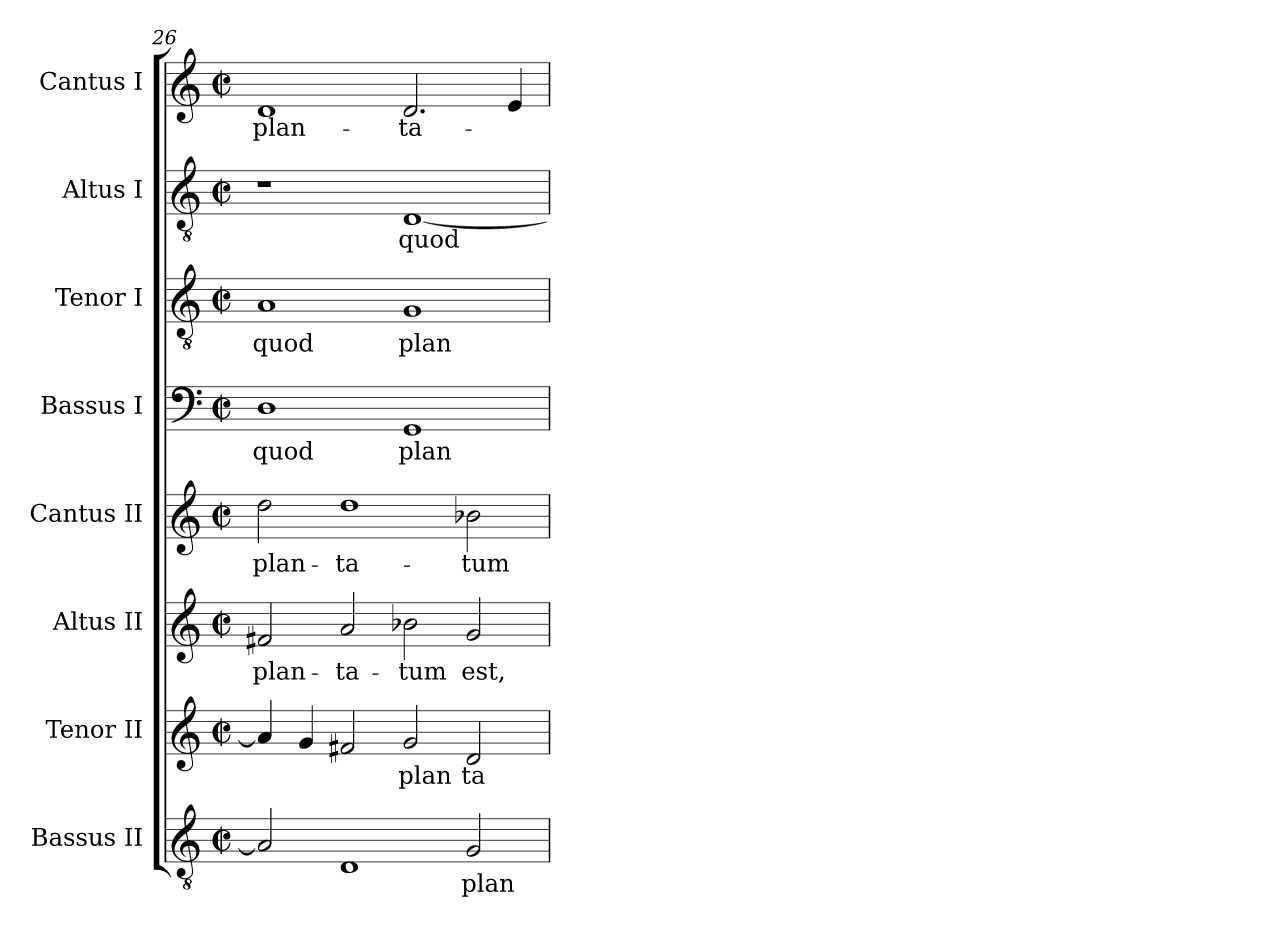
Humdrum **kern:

**kern	**text	**kern	**text	**kern	**text	**kern	**text	**kern	**text	**kern	**text	**kern	**text	**kern	**text
*part8	*part8	*part7	*part7	*part6	*part6	*part5	*part5	*part4	*part4	*part3	*part3	*part2	*part2	*part1	*part1
*staff8	*staff8	*staff7	*staff7	*staff6	*staff6	*staff5	*staff5	*staff4	*staff4	*staff3	*staff3	*staff2	*staff2	*staff1	*staff1
*I"Bassus II	*	*I"Tenor II	*	*I"Altus II	*	*I"Cantus II	*	*I"Bassus I	*	*I"Tenor I	*	*I"Altus I	*	*I"Cantus I	*
*clefGv2	*	*clefG2	*	*clefG2	*	*clefG2	*	*clefF4	*	*clefGv2	*	*clefGv2	*	*clefG2	*
*	*	*	*	*	*	*k[]	*	*	*	*	*	*	*	*	*
*	*	*	*	*	*	*C:	*	*	*	*	*	*	*	*	*
*M2/2	*	*M2/2	*	*M2/2	*	*M2/2	*	*M2/2	*	*M2/2	*	*M2/2	*	*M2/2	*
*met(c|)	*	*met(c|)	*	*met(c|)	*	*met(c|)	*	*met(c|)	*	*met(c|)	*	*met(c|)	*	*met(c|)	*
=26	=26	=26	=26	=26	=26	=26	=26	=26	=26	=26	=26	=26	=26	=26	=26
!	!	!	!	!	!LO:LY:b:cj	!	!LO:LY:b:cj	!	!LO:LY:b:cj	!	!LO:LY:b:cj	!	!	!	!LO:LY:b:cj
2A/]	.	4a/]	.	2f#X/	plan-	2dd\	plan-	1D	quod	1A	quod	1r	.	1d	plan-
.	.	4g/	.	.	.	.	.	.	.	.	.	.	.	.	.
!	!	!	!	!	!LO:LY:b:cj	!	!LO:LY:b:cj	!	!	!	!	!	!	!	!
1D	.	2f#X/	.	2a/	-ta-	1dd	-ta-	.	.	.	.	.	.	.	.
!	!	!	!LO:LY:b:cj	!	!LO:LY:b:cj	!	!	!	!LO:LY:b:cj	!	!LO:LY:b:cj	!	!LO:LY:b	!	!LO:LY:b:cj
.	.	2g/	plan	2b-X\	-tum	.	.	1GG	plan	1G	plan-	[>1D	quod	2.d/	-ta-
!	!LO:LY:b:cj	!	!LO:LY:b:cj	!	!LO:LY:b:cj	!	!LO:LY:b:cj	!	!	!	!	!	!	!	!
2G/	plan	2d/	ta	2g/	est,	2b-X\	-tum	.	.	.	.	.	.	.	.
.	.	.	.	.	.	.	.	.	.	.	.	.	.	4e/	.
=	=	=	=	=	=	=	=	=	=	=	=	=	=	=	=
*-	*-	*-	*-	*-	*-	*-	*-	*-	*-	*-	*-	*-	*-	*-	*-
